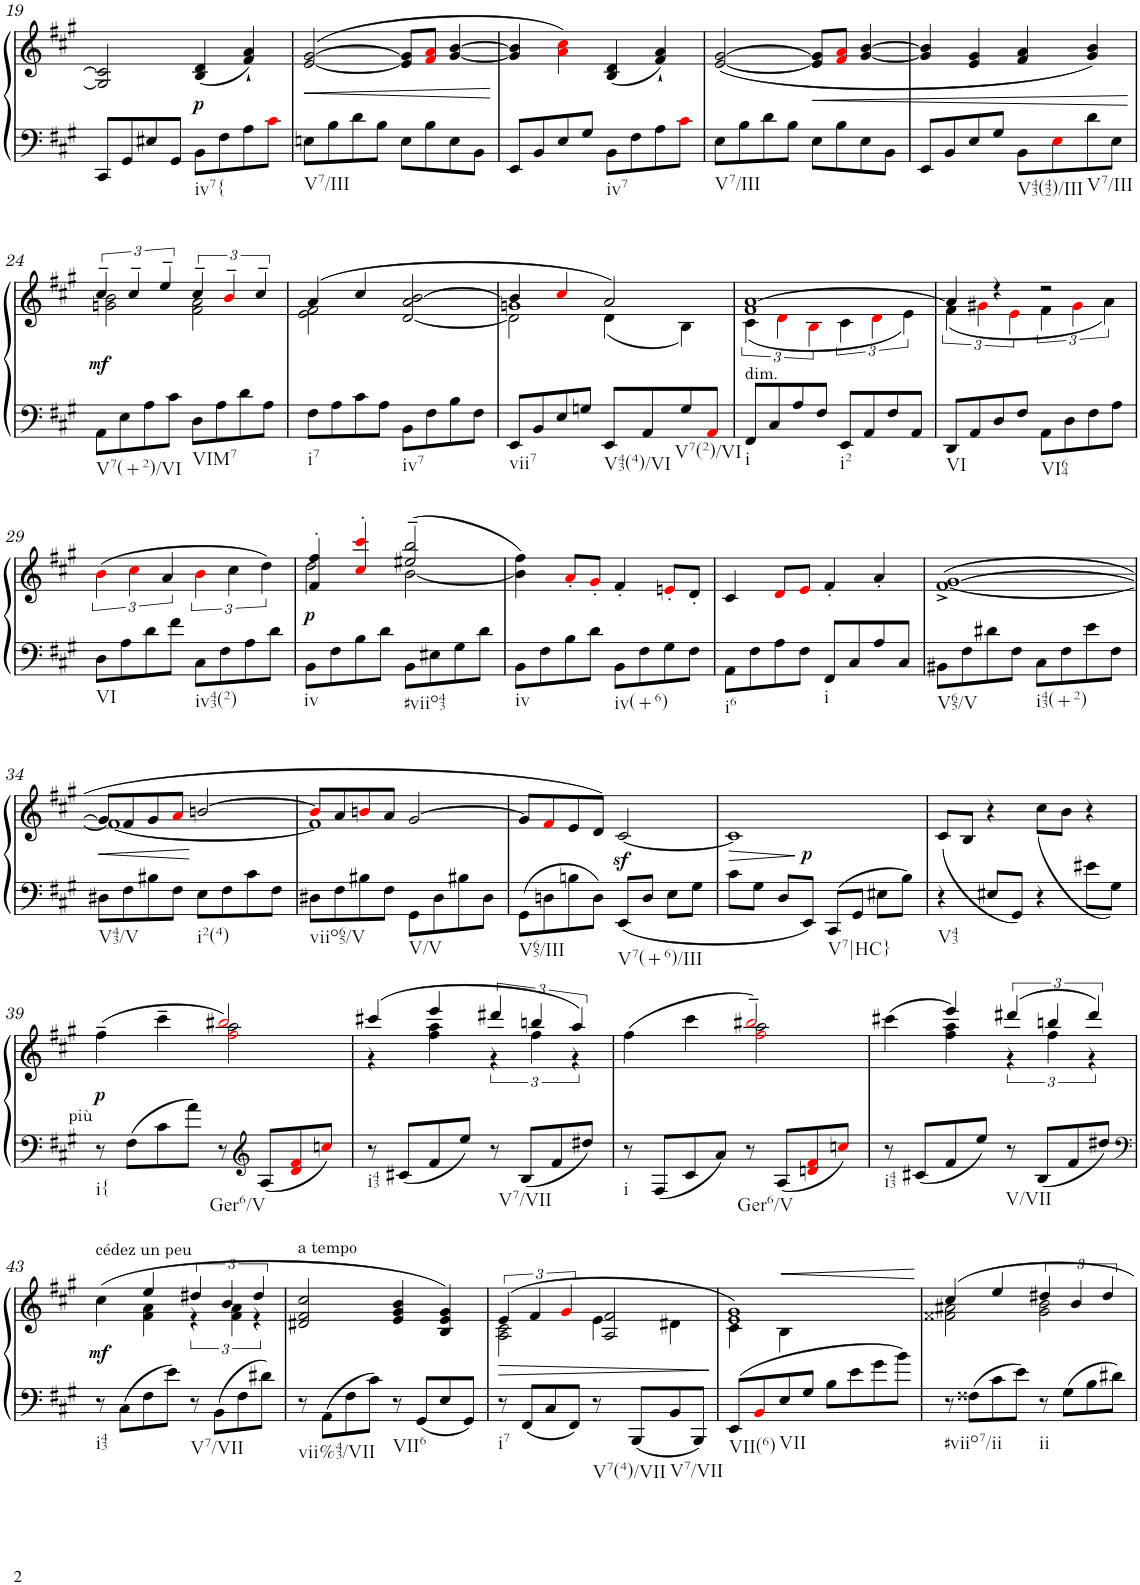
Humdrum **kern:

**kern	**kern	**dynam
*part1	*part1	*part1
*staff2	*staff1	*staff1/2
*I"Piano	*	*
*I'Pno.	*	*
!!LO:PB:g=z
*clefF4	*clefG2	*
*k[f#c#g#]	*k[f#c#g#]	*
*M4/4	*M4/4	*
*met(c)	*met(c)	*
=19	=19	=19
8CC#/L	2G#/] 2c#/]	.
8GG#/	.	.
8E#X/	.	.
8GG#/J	.	.
!LO:TX:b:t=iv7{	!	!
!	!	!LO:DY:b
8BB\L	(4B/ 4d/	p
8F#\	.	.
8A\	4f#/` 4a/`)	.
8c#i\J	.	.
=20	=20	=20
!LO:TX:b:t=V7/III	!	!
!	!	!LO:HP:b
8En\L	([2e/ [2g#/	<
8B\	.	.
8d\	.	.
8B\J	.	.
8E\L	8e/] 8g#/]L	.
8B\	8f#i/ 8ai/J	.
8E\	[4g#/ [4b/	.
8BB\J	.	.
=21	=21	=21
8EE/L	4g#/] 4b/]	.
8BB/	.	.
8E/	4ai\ 4cc#i\)	.
8G#/J	.	.
!LO:TX:b:t=iv7	!	!
8BB\L	(4B/ 4d/	.
8F#\	.	.
8A\	4f#/` 4a/`)	.
8c#i\J	.	.
=22	=22	=22
!LO:TX:b:t=V7/III	!	!
8E\L	([2e/ [2g#/	.
8B\	.	.
8d\	.	.
8B\J	.	.
!	!	!LO:HP:b
8E\L	8e/] 8g#/]L	<
8B\	8f#i/ 8ai/J	.
8E\	[4g#/ [4b/	.
8BB\J	.	.
=23	=23	=23
8EE/L	4g#/] 4b/]	.
8BB/	.	.
8E/	4e/ 4g#/	.
8G#/J	.	.
!LO:TX:b:t=V43(42)/III	!	!
8BB\L	4f#/ 4a/	.
8Ei\	.	.
!LO:TX:b:t=V7/III	!	!
8d\	4g#/ 4b/)	.
8E\J	.	.
.	.	[
!!LO:LB:g=z
=24	=24	=24
*	*^	*
!LO:TX:b:t=V7(+2)/VI	!	!	!
!	!	!	!LO:DY:b
8AA\L	6cc#~/	2gn\ 2b\	mf
8E\	.	.	.
.	6cc#~/	.	.
8A\	.	.	.
.	6ee~/	.	.
8c#\J	.	.	.
!LO:TX:b:t=VIM7	!	!	!
8D\L	6cc#~/	2f#\ 2a\	.
8A\	.	.	.
.	6b~i/	.	.
8d\	.	.	.
.	6cc#~/	.	.
8A\J	.	.	.
=25	=25	=25	=25
!LO:TX:b:t=i7	!	!	!
8F#\L	(4a/	2e\ 2f#\	.
8A\	.	.	.
8c#\	4cc#/	.	.
8A\J	.	.	.
!LO:TX:b:t=iv7	!	!	!
8BB\L	[<2d/ 2a/ [2b/	2ryy	.
8F#\	.	.	.
8B\	.	.	.
8F#\J	.	.	.
=26	=26	=26	=26
*	*	*^	*
!LO:TX:b:t=vii7	!	!	!	!
8EE/L	4b/]	1gn	2d\]	.
8BB/	.	.	.	.
8E/	4cc#i/	.	.	.
8Gn/J	.	.	.	.
!LO:TX:b:t=V43(4)/VI	!	!	!	!
8EE/L	2a/)	.	(4d\	.
8AA/	.	.	.	.
!LO:TX:b:t=V7(2)/VI	!	!	!	!
8G/	.	.	4B\)	.
8AAi/J	.	.	.	.
*	*	*v	*v	*
=27	=27	=27	=27
!	!LO:TX:b:t=dim.	!	!
!LO:TX:b:t=i	!	!	!
8FF#/L	1f# [1a	(6c#\	.
8C#/	.	.	.
.	.	6di\	.
8A/	.	.	.
.	.	6Bi\	.
8F#/J	.	.	.
!LO:TX:b:t=i2	!	!	!
8EE/L	.	6c#\	.
8AA/	.	.	.
.	.	6di\	.
8F#/	.	.	.
.	.	6e\)	.
8AA/J	.	.	.
=28	=28	=28	=28
!LO:TX:b:t=VI	!	!	!
8DD/L	4a/]	(6f#\	.
8AA/	.	.	.
.	.	6g#Xi\	.
8D/	4r	.	.
.	.	6ei\	.
8F#/J	.	.	.
!LO:TX:b:t=VI64	!	!	!
8AA\L	2r	6f#\	.
8D\	.	.	.
.	.	6g#i\	.
8F#\	.	.	.
.	.	6a\)	.
8A\J	.	.	.
*	*v	*v	*
!!LO:LB:g=z
=29	=29	=29
!LO:TX:b:t=VI	!	!
8D\L	(6bi\	.
8A\	.	.
.	6cc#i\	.
8d\	.	.
.	6a/	.
8f#\J	.	.
!LO:TX:b:t=iv43(2)	!	!
8C#\L	6bi\	.
8F#\	.	.
.	6cc#\	.
8A\	.	.
.	6dd\)	.
8d\J	.	.
=30	=30	=30
*	*^	*
!LO:TX:b:t=iv	!	!	!
!	!	!	!LO:DY:b
8BB\L	4f#/' 4ff#/'	2dd\	p
8F#\	.	.	.
8B\	4cc#i/' 4ccc#i/'	.	.
8d\J	.	.	.
!LO:TX:b:t=#viio43	!	!	!
8BB\L	(2ee#X/~ 2bb/~	[2b\	.
8E#X\	.	.	.
8G#\	.	.	.
8d\J	.	.	.
=31	=31	=31	=31
!LO:TX:b:t=iv	!	!	!
8BB\L	4b\] 4ff#\)	4ryy	.
8F#\	.	.	.
8B\	8a'i/L	4ryy	.
8d\J	8g#'i/J	.	.
!LO:TX:b:t=iv(+6)	!	!	!
8BB\L	4f#'/	2ryy	.
8F#\	.	.	.
8G#\	8en'i/L	.	.
8F#\J	8d'/J	.	.
*	*v	*v	*
=32	=32	=32
!LO:TX:b:t=i6	!	!
8AA\L	4c#/	.
8F#\	.	.
8A\	8di/L	.
8F#\J	8ei/J	.
!LO:TX:b:t=i	!	!
8FF#/L	4f#'/	.
8C#/	.	.
8A/	4a'/	.
8C#/J	.	.
=33	=33	=33
!LO:TX:b:t=V65/V	!	!
8BB#X\L	([<1f#^ [1g#^	.
8F#\	.	.
8d#X\	.	.
8F#\J	.	.
!LO:TX:b:t=i43(+2)	!	!
8C#\L	.	.
8F#\	.	.
8e\	.	.
8F#\J	.	.
!!LO:LB:g=z
=34	=34	=34
!LO:TX:b:t=V43/V	!	!
!	!	!LO:HP:b
*	*^	*
8D#X\L	8g#/L]	1f#_	<
8F#\	8f#/	.	.
8B#X\	8g#/	.	.
8F#\J	8ai/J	.	.
!LO:TX:b:t=i2(4)	!	!	!
8E\L	[2bn/	.	[
8F#\	.	.	.
8c#\	.	.	.
8F#\J	.	.	.
=35	=35	=35	=35
!LO:TX:b:t=viio65/V	!	!	!
8D#X\L	8bi/L]	1f#]	.
8F#\	8a/	.	.
8B#X\	8bni/	.	.
8F#\J	8a/J	.	.
!LO:TX:b:t=V/V	!	!	!
8GG#\L	[2g#/	.	.
8D#\	.	.	.
8B#X\	.	.	.
8D#\J	.	.	.
*	*v	*v	*
=36	=36	=36
!LO:TX:b:t=V65/III	!	!
8GG#\L	8g#/L]	.
8Dn\	8f#i/	.
8Bn\	8e/	.
8D\J	8d/J)	.
!LO:TX:b:t=V7(+6)/III	!	!
8EE/L	[2c#z</	.
8D/J	.	.
8E\L	.	.
8G#\J	.	.
=37	=37	=37
!	!	!LO:HP:b=2
8c#\L	1c#]	>
8G#\J	.	.
8D/L	.	.
!	!	!LO:DY:n=1:a=2
8EE/J	.	[ p
!LO:TX:b:t=V7|HC}	!	!
8CC#/L	.	.
8GG#/J	.	.
8E#X\L	.	.
8B\J	.	.
=38	=38	=38
!LO:TX:b:t=V43	!	!
4r	(<8c#/L	.
.	8B/J	.
8E#X/L	4r	.
8GG#/J)	.	.
4r	(<8cc#\L	.
.	8b\J	.
8e#X\L	4r	.
8G#\J)	.	.
!!LO:LB:g=z
=39	=39	=39
*	*^	*
!	!LO:TX:b:t=più	!	!
!LO:TX:b:t=i{	!	!	!
!	!	!	!LO:DY:b
8r	(4ff#~\	2ryy	p
8F#\L	.	.	.
8c#\	4ccc#~\	.	.
8a\J	.	.	.
!LO:TX:b:t=Ger6/V	!	!	!
8r	2bb#Xi/)	2ff#i\ 2aa\	.
*clefG2	*	*	*
8A/L	.	.	.
8di/ 8f#i/	.	.	.
8ccni/J	.	.	.
=40	=40	=40	=40
!LO:TX:b:t=i43	!	!	!
8r	(4ccc#X/	4r	.
8c#X/L	.	.	.
8f#/	4eee/	4ff#\ 4aa\	.
8ee/J	.	.	.
!LO:TX:b:t=V7/VII	!	!	!
8r	6ddd#X/	6r	.
8B/L	.	.	.
.	6bbn/	6ff#\	.
8f#/	.	.	.
.	6aa/)	6r	.
8dd#X/J	.	.	.
=41	=41	=41	=41
!LO:TX:b:t=i	!	!	!
8r	(4ff#\	2ryy	.
8F#/L	.	.	.
8c#/	4ccc#\	.	.
8a/J	.	.	.
!LO:TX:b:t=Ger6/V	!	!	!
8r	2bb#X~i/)	2ff#i\ 2aa\	.
8A/L	.	.	.
8dni/ 8f#i/	.	.	.
8ccni/J	.	.	.
=42	=42	=42	=42
!LO:TX:b:t=i43	!	!	!
8r	(4ccc#X\	4ryy	.
8c#X/L	.	.	.
8f#/	4eee/)	4ff#\ 4aa\	.
8ee/J	.	.	.
!LO:TX:b:t=V/VII	!	!	!
8r	(6ddd#X/	6r	.
8B/L	.	.	.
.	6bbn/	6ff#\	.
8f#/	.	.	.
.	6ddd#/)	6r	.
8dd#X/J	.	.	.
!!LO:LB:g=z	!!
=43	=43	=43	=43
*clefF4	*	*	*
!	!LO:TX:a:t=cédez un peu	!	!
!LO:TX:b:t=i43	!	!	!
!	!	!	!LO:DY:b
8r	(4cc#\	4ryy	mf
8C#\L	.	.	.
8F#\	4ee/	4f#\ 4a\	.
8e\J	.	.	.
!LO:TX:b:t=V7/VII	!	!	!
8r	6dd#X/	6r	.
8BB\L	.	.	.
.	6b/	6f#\ 6a\	.
8F#\	.	.	.
.	6dd#/	6r	.
8d#X\J	.	.	.
*	*v	*v	*
=44	=44	=44
!	!LO:TX:a:t=a tempo	!
!LO:TX:b:t=vii%43/VII	!	!
8r	2d#X/ 2f#/ 2cc#/	.
8AA\L	.	.
8F#\	.	.
8c#\J	.	.
!LO:TX:b:t=VII6	!	!
8r	4e/ 4g#/ 4b/	.
8GG#/L	.	.
8E/	4B/ 4e/ 4g#/)	.
8GG#/J	.	.
=45	=45	=45
!LO:TX:b:t=i7	!	!
!	!	!LO:HP:b
*	*^	*
8r	(6e/	2A\ 2c#\	>
8FF#/L	.	.	.
.	6f#/	.	.
8C#/	.	.	.
.	6g#i/	.	.
8FF#/J	.	.	.
!LO:TX:b:t=V7(4)/VII	!	!	!
8r	2A/ 2f#/	4e\	.
8BBB/L	.	.	.
!LO:TX:b:t=V7/VII	!	!	!
8BB/	.	4d#X\	.
8BBB/J	.	.	.
*	*v	*v	*
.	.	]
=46	=46	=46
*	*^	*
!LO:TX:b:t=VII(6)	!	!	!
8EE/L	1e 1g#)	4c#\	.
8BBi/	.	.	.
!LO:TX:b:t=VII	!	!	!
8E/	.	4B\	.
8G#/J	.	.	.
8B\L	.	2ryy	.
8e\	.	.	.
8g#\	.	.	.
8b\J	.	.	.
*	*v	*v	*
.	.	]
=47	=47	=47
*	*^	*
!LO:TX:b:t=#viio7/ii	!	!	!
8r	4cc#/	2f##X\ 2a#X\	.
8F##X\L	.	.	.
8c#\	4ee/	.	.
8e\J	.	.	.
!LO:TX:b:t=ii	!	!	!
8r	6dd#X/	2g#\ 2b\	.
8G#\L	.	.	.
.	6b/	.	.
8B\	.	.	.
.	6dd#/	.	.
8d#X\J	.	.	.
*	*v	*v	*
=	=	=
*-	*-	*-
